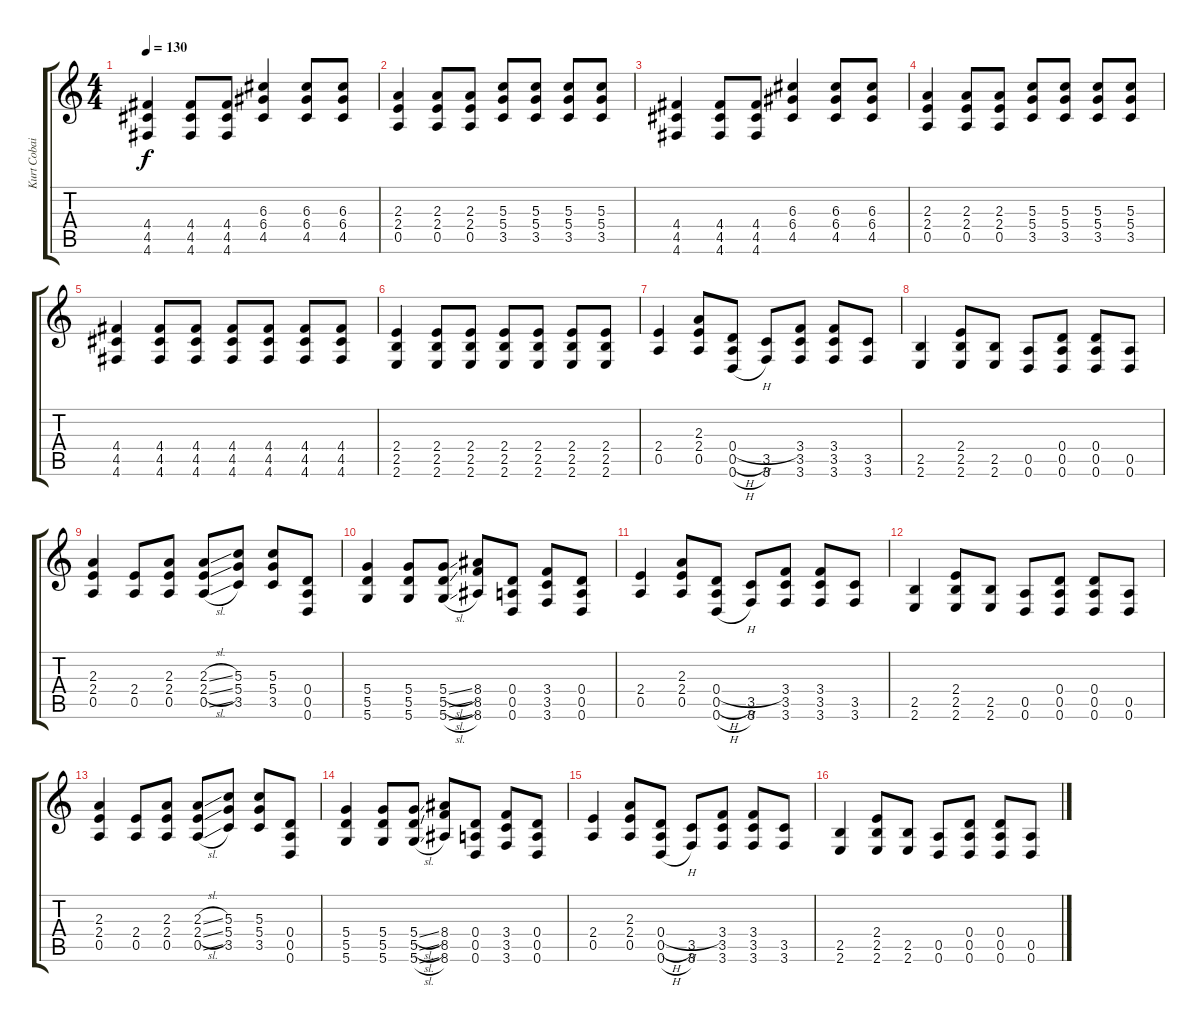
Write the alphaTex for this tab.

\track ("Kurt Cobain (Guitar" "Kurt Cobai") {instrument electricguitarclean}
\staff {score tabs}
\tuning (E4 B3 G3 D3 A2 D2) {hide}
\ts (4 4)
\tempo 130
\clef g2
\ks c
(4.4 4.5 4.6).4{dy f} (4.4 4.5 4.6).8 (4.4 4.5 4.6).8 (6.3 6.4 4.5).4 (6.3 6.4 4.5).8 (6.3 6.4 4.5).8 |
(2.3 2.4 0.5).4 (2.3 2.4 0.5).8 (2.3 2.4 0.5).8 (5.3 5.4 3.5).8 (5.3 5.4 3.5).8 (5.3 5.4 3.5).8 (5.3 5.4 3.5).8 |
(4.4 4.5 4.6).4 (4.4 4.5 4.6).8 (4.4 4.5 4.6).8 (6.3 6.4 4.5).4 (6.3 6.4 4.5).8 (6.3 6.4 4.5).8 |
(2.3 2.4 0.5).4 (2.3 2.4 0.5).8 (2.3 2.4 0.5).8 (5.3 5.4 3.5).8 (5.3 5.4 3.5).8 (5.3 5.4 3.5).8 (5.3 5.4 3.5).8 |
(4.4 4.5 4.6).4 (4.4 4.5 4.6).8 (4.4 4.5 4.6).8 (4.4 4.5 4.6).8 (4.4 4.5 4.6).8 (4.4 4.5 4.6).8 (4.4 4.5 4.6).8 |
(2.4 2.5 2.6).4 (2.4 2.5 2.6).8 (2.4 2.5 2.6).8 (2.4 2.5 2.6).8 (2.4 2.5 2.6).8 (2.4 2.5 2.6).8 (2.4 2.5 2.6).8 |
(2.4 0.5).4{volume 12 instrument electricguitarclean} (2.3 2.4 0.5).8 (0.4{h} 0.5{h} 0.6{h}).8 (3.5 3.6).8 (3.4 3.5 3.6).8 (3.4 3.5 3.6).8 (3.5 3.6).8 |
(2.5 2.6).4 (2.4 2.5 2.6).8 (2.5 2.6).8 (0.5 0.6).8 (0.4 0.5 0.6).8 (0.4 0.5 0.6).8 (0.5 0.6).8 |
(2.3 2.4 0.5).4 (2.4 0.5).8 (2.3 2.4 0.5).8 (2.3{sl} 2.4{sl} 0.5{sl}).8 (5.3 5.4 3.5).8 (5.3 5.4 3.5).8 (0.4 0.5 0.6).8 |
(5.4 5.5 5.6).4 (5.4 5.5 5.6).8 (5.4{sl} 5.5{sl} 5.6{sl}).8 (8.4 8.5 8.6).8 (0.4 0.5 0.6).8 (3.4 3.5 3.6).8 (0.4 0.5 0.6).8 |
(2.4 0.5).4 (2.3 2.4 0.5).8 (0.4{h} 0.5{h} 0.6{h}).8 (3.5 3.6).8 (3.4 3.5 3.6).8 (3.4 3.5 3.6).8 (3.5 3.6).8 |
(2.5 2.6).4 (2.4 2.5 2.6).8 (2.5 2.6).8 (0.5 0.6).8 (0.4 0.5 0.6).8 (0.4 0.5 0.6).8 (0.5 0.6).8 |
(2.3 2.4 0.5).4 (2.4 0.5).8 (2.3 2.4 0.5).8 (2.3{sl} 2.4{sl} 0.5{sl}).8 (5.3 5.4 3.5).8 (5.3 5.4 3.5).8 (0.4 0.5 0.6).8 |
(5.4 5.5 5.6).4 (5.4 5.5 5.6).8 (5.4{sl} 5.5{sl} 5.6{sl}).8 (8.4 8.5 8.6).8 (0.4 0.5 0.6).8 (3.4 3.5 3.6).8 (0.4 0.5 0.6).8 |
(2.4 0.5).4 (2.3 2.4 0.5).8 (0.4{h} 0.5{h} 0.6{h}).8 (3.5 3.6).8 (3.4 3.5 3.6).8 (3.4 3.5 3.6).8 (3.5 3.6).8 |
(2.5 2.6).4 (2.4 2.5 2.6).8 (2.5 2.6).8 (0.5 0.6).8 (0.4 0.5 0.6).8 (0.4 0.5 0.6).8 (0.5 0.6).8
